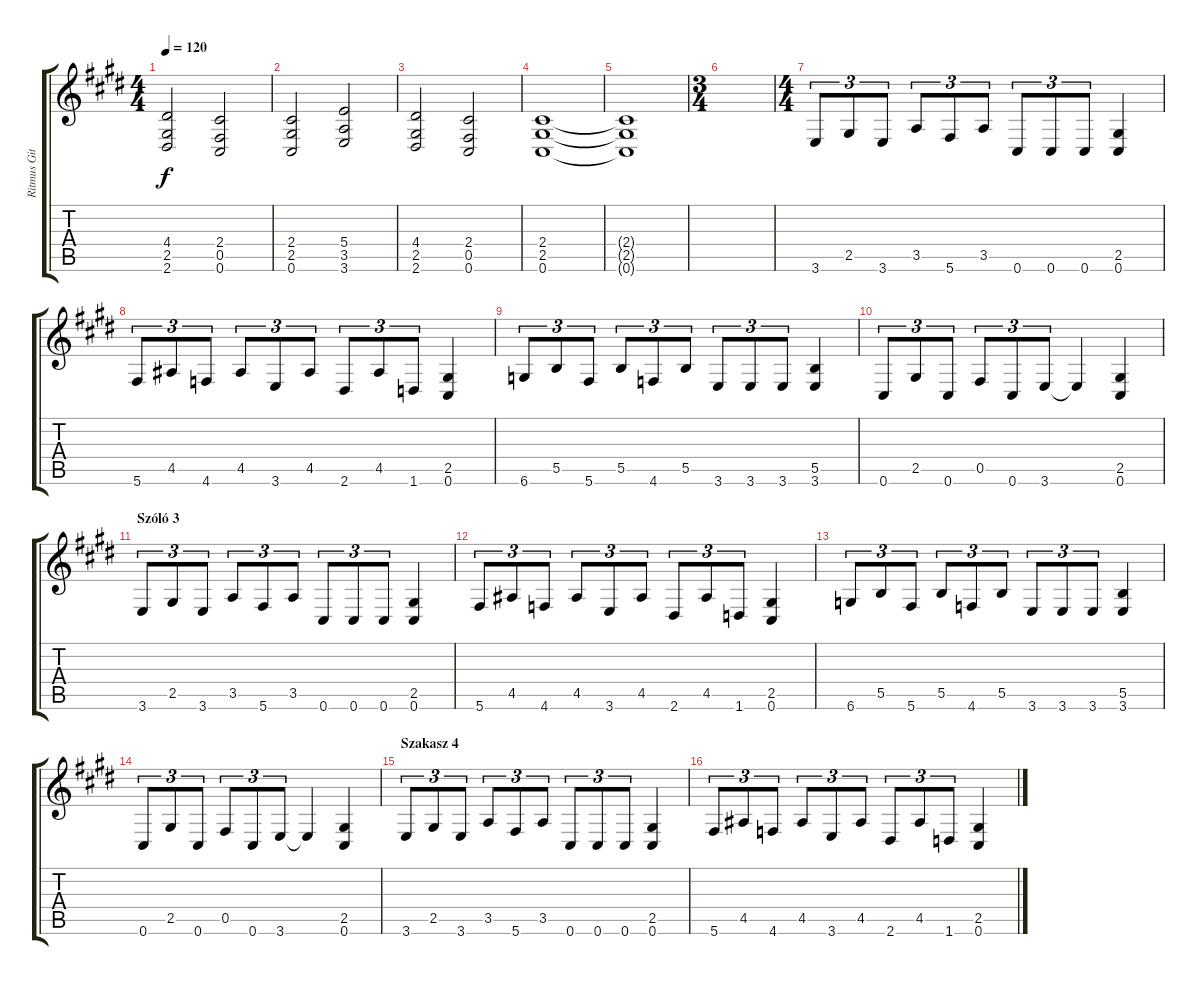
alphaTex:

\track ("Ritmus Gitár 2" "Ritmus Git") {instrument distortionguitar}
\staff {score tabs}
\tuning (Db4 Ab3 E3 B2 Gb2 Db2) {hide}
\ts (4 4)
\tempo 120
\clef g2
\ks c#minor
(4.4 2.5 2.6).2{dy f} (2.4 0.5 0.6).2 |
(2.4 2.5 0.6).2 (5.4 3.5 3.6).2 |
(4.4 2.5 2.6).2 (2.4 0.5 0.6).2 |
(2.4 2.5 0.6).1 |
(2.4{t} 2.5{t} 0.6{t}).1 |
\ts (3 4)
|
\ts (4 4)
3.6.8{tu (3 2)} 2.5.8{tu (3 2)} 3.6.8{tu (3 2)} 3.5.8{tu (3 2)} 5.6.8{tu (3 2)} 3.5.8{tu (3 2)} 0.6.8{tu (3 2)} 0.6.8{tu (3 2)} 0.6.8{tu (3 2)} (2.5 0.6).4 |
5.6.8{tu (3 2)} 4.5.8{tu (3 2)} 4.6.8{tu (3 2)} 4.5.8{tu (3 2)} 3.6.8{tu (3 2)} 4.5.8{tu (3 2)} 2.6.8{tu (3 2)} 4.5.8{tu (3 2)} 1.6.8{tu (3 2)} (2.5 0.6).4 |
6.6.8{tu (3 2)} 5.5.8{tu (3 2)} 5.6.8{tu (3 2)} 5.5.8{tu (3 2)} 4.6.8{tu (3 2)} 5.5.8{tu (3 2)} 3.6.8{tu (3 2)} 3.6.8{tu (3 2)} 3.6.8{tu (3 2)} (5.5 3.6).4 |
0.6.8{tu (3 2)} 2.5.8{tu (3 2)} 0.6.8{tu (3 2)} 0.5.8{tu (3 2)} 0.6.8{tu (3 2)} 3.6.8{tu (3 2)} 3.6{t}.4 (2.5 0.6).4 |
\section ("" "Szóló 3")
3.6.8{tu (3 2)} 2.5.8{tu (3 2)} 3.6.8{tu (3 2)} 3.5.8{tu (3 2)} 5.6.8{tu (3 2)} 3.5.8{tu (3 2)} 0.6.8{tu (3 2)} 0.6.8{tu (3 2)} 0.6.8{tu (3 2)} (2.5 0.6).4 |
5.6.8{tu (3 2)} 4.5.8{tu (3 2)} 4.6.8{tu (3 2)} 4.5.8{tu (3 2)} 3.6.8{tu (3 2)} 4.5.8{tu (3 2)} 2.6.8{tu (3 2)} 4.5.8{tu (3 2)} 1.6.8{tu (3 2)} (2.5 0.6).4 |
6.6.8{tu (3 2)} 5.5.8{tu (3 2)} 5.6.8{tu (3 2)} 5.5.8{tu (3 2)} 4.6.8{tu (3 2)} 5.5.8{tu (3 2)} 3.6.8{tu (3 2)} 3.6.8{tu (3 2)} 3.6.8{tu (3 2)} (5.5 3.6).4 |
0.6.8{tu (3 2)} 2.5.8{tu (3 2)} 0.6.8{tu (3 2)} 0.5.8{tu (3 2)} 0.6.8{tu (3 2)} 3.6.8{tu (3 2)} 3.6{t}.4 (2.5 0.6).4 |
\section ("" "Szakasz 4")
3.6.8{tu (3 2)} 2.5.8{tu (3 2)} 3.6.8{tu (3 2)} 3.5.8{tu (3 2)} 5.6.8{tu (3 2)} 3.5.8{tu (3 2)} 0.6.8{tu (3 2)} 0.6.8{tu (3 2)} 0.6.8{tu (3 2)} (2.5 0.6).4 |
5.6.8{tu (3 2)} 4.5.8{tu (3 2)} 4.6.8{tu (3 2)} 4.5.8{tu (3 2)} 3.6.8{tu (3 2)} 4.5.8{tu (3 2)} 2.6.8{tu (3 2)} 4.5.8{tu (3 2)} 1.6.8{tu (3 2)} (2.5 0.6).4
